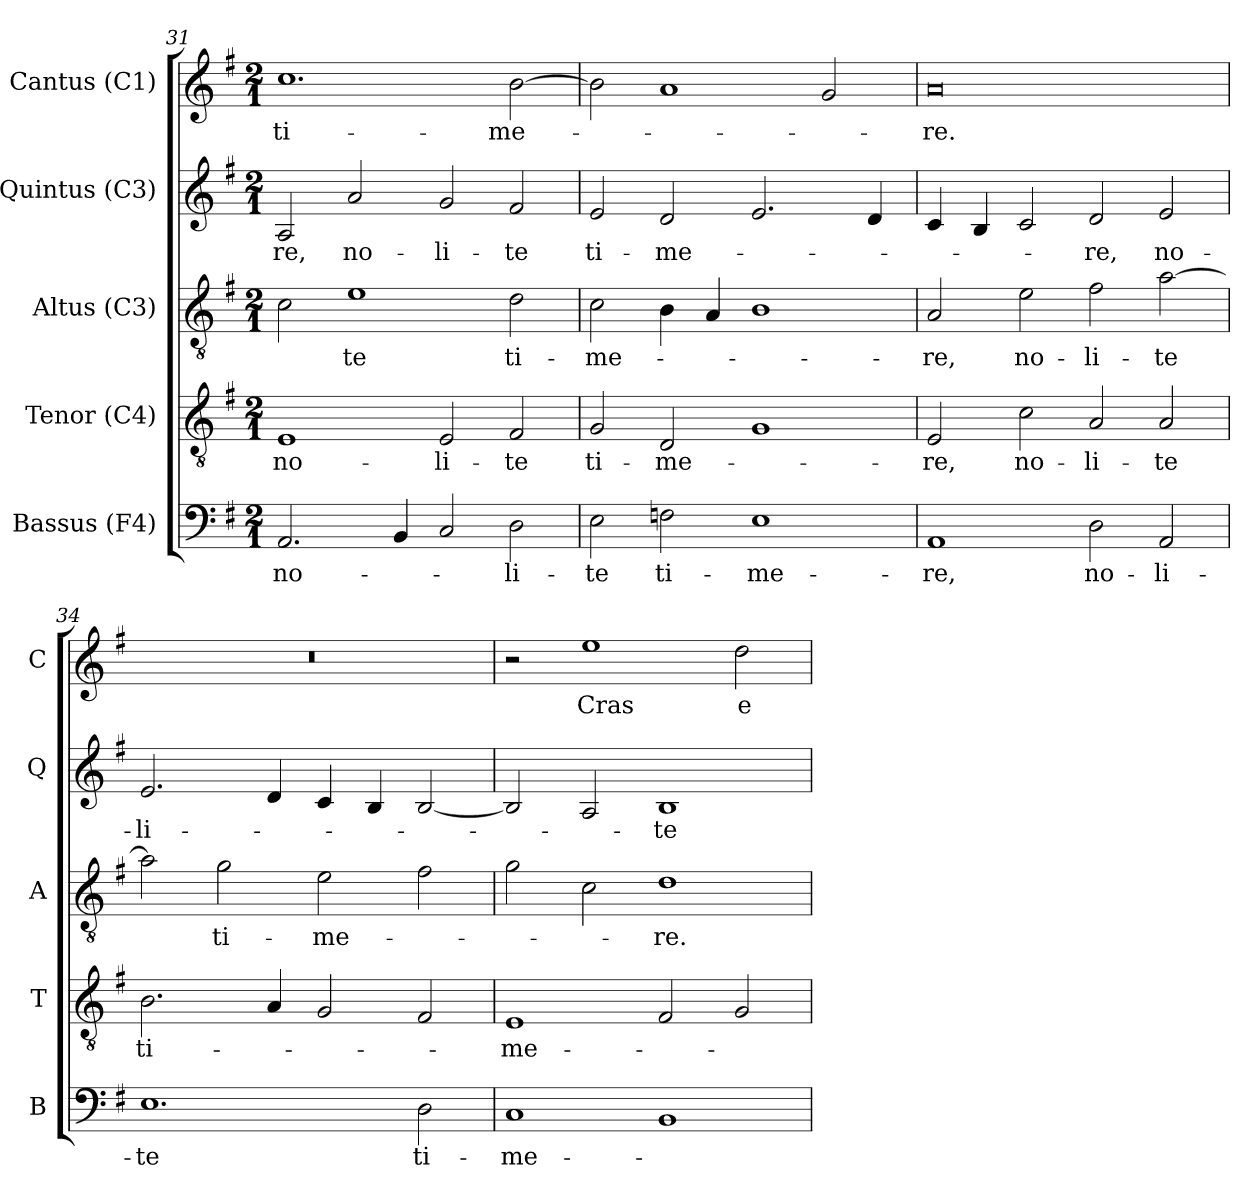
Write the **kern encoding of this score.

**kern	**text	**kern	**text	**kern	**text	**kern	**text	**kern	**text
*part5	*part5	*part4	*part4	*part3	*part3	*part2	*part2	*part1	*part1
*staff5	*staff5	*staff4	*staff4	*staff3	*staff3	*staff2	*staff2	*staff1	*staff1
*I"Bassus (F4)	*	*I"Tenor (C4)	*	*I"Altus (C3)	*	*I"Quintus (C3)	*	*I"Cantus (C1)	*
*I'B	*	*I'T	*	*I'A	*	*I'Q	*	*I'C	*
!!LO:PB:g=z
*clefF4	*	*clefGv2	*	*clefGv2	*	*clefG2	*	*clefG2	*
*k[f#]	*	*k[f#]	*	*k[f#]	*	*k[f#]	*	*k[f#]	*
*G:	*	*G:	*	*G:	*	*G:	*	*G:	*
*M2/1	*	*M2/1	*	*M2/1	*	*M2/1	*	*M2/1	*
=31	=31	=31	=31	=31	=31	=31	=31	=31	=31
!	!LO:LY:b:color=#000000	!	!	!	!	!	!	!	!
!	!	!	!LO:LY:b:color=#000000	!	!	!	!	!	!
!	!	!	!	!	!	!	!LO:LY:b:color=#000000	!	!
!	!	!	!	!	!	!	!	!	!LO:LY:b:color=#000000
2.AAi/	no-	1Ei	no-	2ci\	.	2Ai/	-re,	1.cci	ti-
!	!	!	!	!	!LO:LY:b:color=#000000	!	!	!	!
!	!	!	!	!	!	!	!LO:LY:b:color=#000000	!	!
.	.	.	.	1ei	-te	2ai/	no-	.	.
4BBi/	.	.	.	.	.	.	.	.	.
!	!	!	!LO:LY:b:color=#000000	!	!	!	!	!	!
!	!	!	!	!	!	!	!LO:LY:b:color=#000000	!	!
2Ci/	.	2Ei/	-li-	.	.	2gi/	-li-	.	.
!	!LO:LY:b:color=#000000	!	!	!	!	!	!	!	!
!	!	!	!LO:LY:b:color=#000000	!	!	!	!	!	!
!	!	!	!	!	!LO:LY:b:color=#000000	!	!	!	!
!	!	!	!	!	!	!	!LO:LY:b:color=#000000	!	!
!	!	!	!	!	!	!	!	!	!LO:LY:b:color=#000000
2Di\	-li-	2F#i/	-te	2di\	ti-	2f#i/	-te	[2bi\	-me-
=32	=32	=32	=32	=32	=32	=32	=32	=32	=32
!	!LO:LY:b:color=#000000	!	!	!	!	!	!	!	!
!	!	!	!LO:LY:b:color=#000000	!	!	!	!	!	!
!	!	!	!	!	!LO:LY:b:color=#000000	!	!	!	!
!	!	!	!	!	!	!	!LO:LY:b:color=#000000	!	!
2Ei\	-te	2Gi/	ti-	2ci\	-me-	2ei/	ti-	2bi\]	.
!	!LO:LY:b:color=#000000	!	!	!	!	!	!	!	!
!	!	!	!LO:LY:b:color=#000000	!	!	!	!	!	!
!	!	!	!	!	!	!	!LO:LY:b:color=#000000	!	!
2Fni\	ti-	2Di/	-me-	4Bi\	.	2di/	-me-	1ai	.
.	.	.	.	4Ai/	.	.	.	.	.
!	!LO:LY:b:color=#000000	!	!	!	!	!	!	!	!
1Ei	-me-	1Gi	.	1Bi	.	2.ei/	.	.	.
.	.	.	.	.	.	.	.	2gi/	.
.	.	.	.	.	.	4di/	.	.	.
=33	=33	=33	=33	=33	=33	=33	=33	=33	=33
!	!LO:LY:b:color=#000000	!	!	!	!	!	!	!	!
!	!	!	!LO:LY:b:color=#000000	!	!	!	!	!	!
!	!	!	!	!	!LO:LY:b:color=#000000	!	!	!	!
!	!	!	!	!	!	!	!	!	!LO:LY:b:color=#000000
1AAi	-re,	2Ei/	-re,	2Ai/	-re,	4ci/	.	0ai	-re.
.	.	.	.	.	.	4Bi/	.	.	.
!	!	!	!LO:LY:b:color=#000000	!	!	!	!	!	!
!	!	!	!	!	!LO:LY:b:color=#000000	!	!	!	!
.	.	2ci\	no-	2ei\	no-	2ci/	.	.	.
!	!LO:LY:b:color=#000000	!	!	!	!	!	!	!	!
!	!	!	!LO:LY:b:color=#000000	!	!	!	!	!	!
!	!	!	!	!	!LO:LY:b:color=#000000	!	!	!	!
!	!	!	!	!	!	!	!LO:LY:b:color=#000000	!	!
2Di\	no-	2Ai/	-li-	2f#i\	-li-	2di/	-re,	.	.
!	!LO:LY:b:color=#000000	!	!	!	!	!	!	!	!
!	!	!	!LO:LY:b:color=#000000	!	!	!	!	!	!
!	!	!	!	!	!LO:LY:b:color=#000000	!	!	!	!
!	!	!	!	!	!	!	!LO:LY:b:color=#000000	!	!
2AAi/	-li-	2Ai/	-te	[2ai\	-te	2ei/	no-	.	.
=34	=34	=34	=34	=34	=34	=34	=34	=34	=34
!	!LO:LY:b:color=#000000	!	!	!	!	!	!	!	!
!	!	!	!LO:LY:b:color=#000000	!	!	!	!	!	!
!	!	!	!	!	!	!	!LO:LY:b:color=#000000	!LO:N:vis=1	!
1.Ei	-te	2.Bi\	ti-	2ai\]	.	2.ei/	-li-	0r	.
!	!	!	!	!	!LO:LY:b:color=#000000	!	!	!	!
.	.	.	.	2gi\	ti-	.	.	.	.
.	.	4Ai/	.	.	.	4di/	.	.	.
!	!	!	!	!	!LO:LY:b:color=#000000	!	!	!	!
.	.	2Gi/	.	2ei\	-me-	4ci/	.	.	.
.	.	.	.	.	.	4Bi/	.	.	.
!	!LO:LY:b:color=#000000	!	!	!	!	!	!	!	!
2Di\	ti-	2F#i/	.	2f#i\	.	[2Bi/	.	.	.
=35	=35	=35	=35	=35	=35	=35	=35	=35	=35
!	!LO:LY:b:color=#000000	!	!	!	!	!	!	!	!
!	!	!	!LO:LY:b:color=#000000	!	!	!	!	!	!
1Ci	-me-	1Ei	-me-	2gi\	.	2Bi/]	.	2r	.
!	!	!	!	!	!	!	!	!	!LO:LY:b:color=#000000
.	.	.	.	2ci\	.	2Ai/	.	1eei	Cras
!	!	!	!	!	!LO:LY:b:color=#000000	!	!	!	!
!	!	!	!	!	!	!	!LO:LY:b:color=#000000	!	!
1BBi	.	2F#i/	.	1di	-re.	1Bi	-te	.	.
!	!	!	!	!	!	!	!	!	!LO:LY:b:color=#000000
.	.	2Gi/	.	.	.	.	.	2ddi\	e-
=	=	=	=	=	=	=	=	=	=
*-	*-	*-	*-	*-	*-	*-	*-	*-	*-
